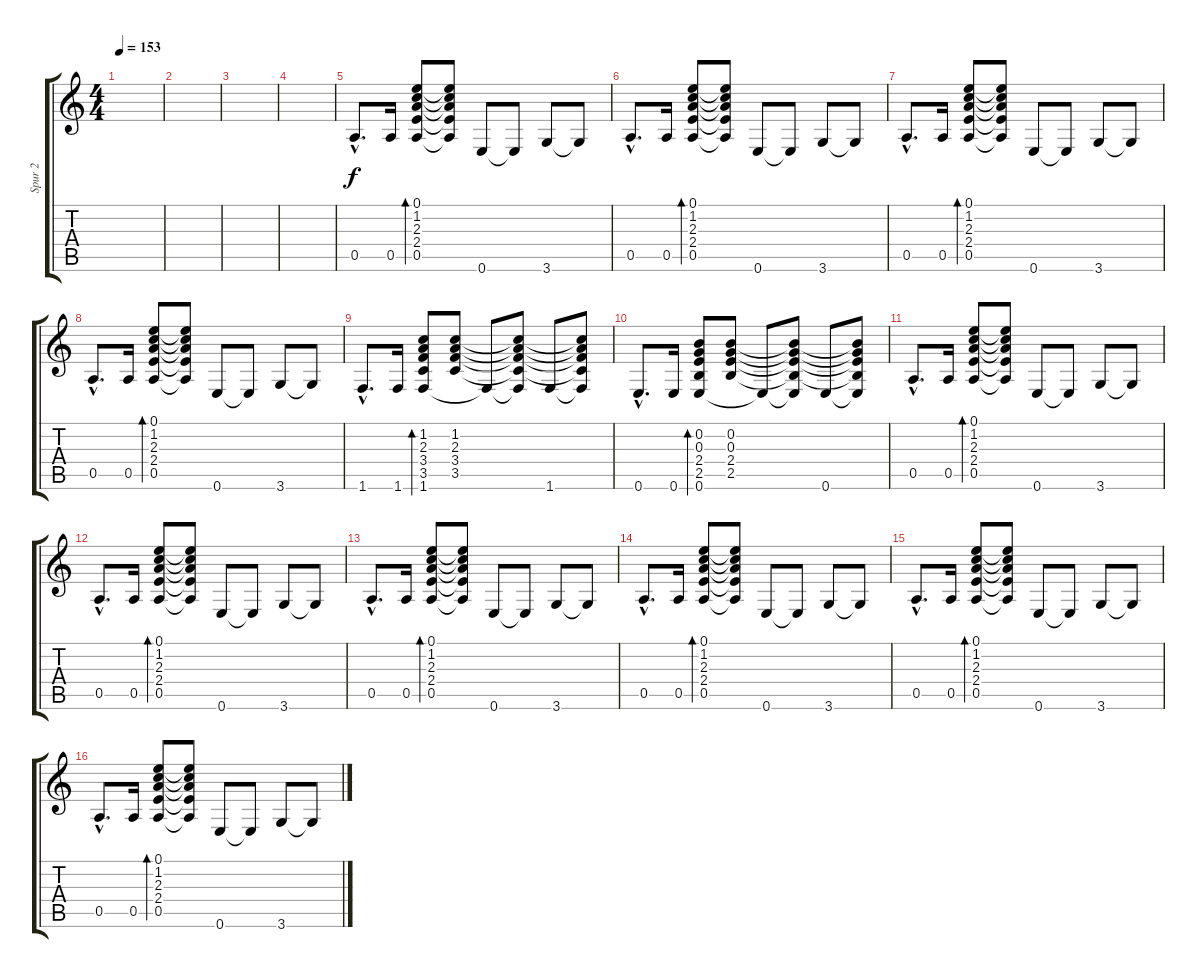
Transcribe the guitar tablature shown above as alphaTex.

\track ("Spur 2" "Spur 2") {instrument electricguitarclean}
\staff {score tabs}
\tuning (E4 B3 G3 D3 A2 E2) {hide}
\ts (4 4)
\tempo 153
\clef g2
\ks c
|
|
|
|
\section ("" "")
0.5{hac}.8{d} 0.5.16 (0.1 1.2 2.3 2.4 0.5).8{bd 480} (0.1{t} 1.2{t} 2.3{t} 2.4{t} 0.5{t}).8 0.6.8 0.6{t}.8 3.6.8 3.6{t}.8 |
0.5{hac}.8{d} 0.5.16 (0.1 1.2 2.3 2.4 0.5).8{bd 480} (0.1{t} 1.2{t} 2.3{t} 2.4{t} 0.5{t}).8 0.6.8 0.6{t}.8 3.6.8 3.6{t}.8 |
0.5{hac}.8{d} 0.5.16 (0.1 1.2 2.3 2.4 0.5).8{bd 480} (0.1{t} 1.2{t} 2.3{t} 2.4{t} 0.5{t}).8 0.6.8 0.6{t}.8 3.6.8 3.6{t}.8 |
0.5{hac}.8{d} 0.5.16 (0.1 1.2 2.3 2.4 0.5).8{bd 480} (0.1{t} 1.2{t} 2.3{t} 2.4{t} 0.5{t}).8 0.6.8 0.6{t}.8 3.6.8 3.6{t}.8 |
1.6{hac}.8{d} 1.6.16 (1.2 2.3 3.4 3.5 1.6).8{bd 480} (1.2 2.3 3.4 3.5).8 1.6{t}.8 (1.2{t} 2.3{t} 3.4{t} 3.5{t} 1.6{t}).8 1.6.8 (1.2{t} 2.3{t} 3.4{t} 3.5{t} 1.6{t}).8 |
0.6{hac}.8{d} 0.6.16 (0.2 0.3 2.4 2.5 0.6).8{bd 480} (0.2 0.3 2.4 2.5).8 0.6{t}.8 (0.2{t} 0.3{t} 2.4{t} 2.5{t} 0.6{t}).8 0.6.8 (0.2{t} 0.3{t} 2.4{t} 2.5{t} 0.6{t}).8 |
0.5{hac}.8{d} 0.5.16 (0.1 1.2 2.3 2.4 0.5).8{bd 480} (0.1{t} 1.2{t} 2.3{t} 2.4{t} 0.5{t}).8 0.6.8 0.6{t}.8 3.6.8 3.6{t}.8 |
0.5{hac}.8{d} 0.5.16 (0.1 1.2 2.3 2.4 0.5).8{bd 480} (0.1{t} 1.2{t} 2.3{t} 2.4{t} 0.5{t}).8 0.6.8 0.6{t}.8 3.6.8 3.6{t}.8 |
\section ("" "")
0.5{hac}.8{d} 0.5.16 (0.1 1.2 2.3 2.4 0.5).8{bd 480} (0.1{t} 1.2{t} 2.3{t} 2.4{t} 0.5{t}).8 0.6.8 0.6{t}.8 3.6.8 3.6{t}.8 |
0.5{hac}.8{d} 0.5.16 (0.1 1.2 2.3 2.4 0.5).8{bd 480} (0.1{t} 1.2{t} 2.3{t} 2.4{t} 0.5{t}).8 0.6.8 0.6{t}.8 3.6.8 3.6{t}.8 |
0.5{hac}.8{d} 0.5.16 (0.1 1.2 2.3 2.4 0.5).8{bd 480} (0.1{t} 1.2{t} 2.3{t} 2.4{t} 0.5{t}).8 0.6.8 0.6{t}.8 3.6.8 3.6{t}.8 |
0.5{hac}.8{d} 0.5.16 (0.1 1.2 2.3 2.4 0.5).8{bd 480} (0.1{t} 1.2{t} 2.3{t} 2.4{t} 0.5{t}).8 0.6.8 0.6{t}.8 3.6.8 3.6{t}.8
